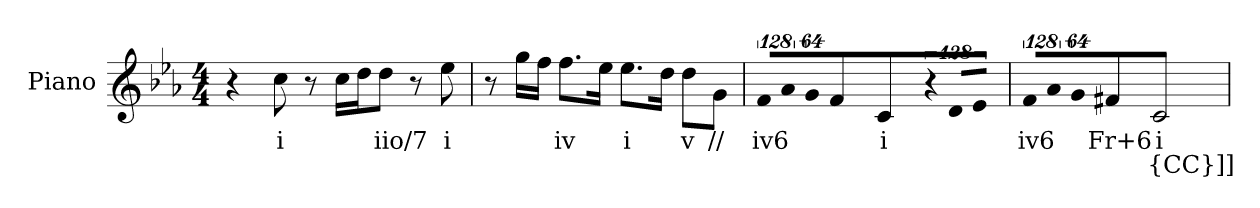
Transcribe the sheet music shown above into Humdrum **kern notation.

**kern	**text	**text
*part1	*part1	*part1
*staff1	*staff1	*staff1
*I"Piano	*	*
*I'Pno.	*	*
!!LO:PB:g=z
*clefG2	*	*
*k[b-e-a-]	*	*
*c:	*	*
*M4/4	*	*
*MM100	*	*
=1	=1	=1
!	!LO:LY:b:color=#000000	!LO:LY:b:color=#000000
4r	Cm:	Pedal: C
!	!LO:LY:b:color=#000000	!
8cci\	i	.
8r	.	.
16cci\LL	.	.
16ddi\J	.	.
!	!LO:LY:b:color=#000000	!
8ddi\J	iio/7	.
8r	.	.
!	!LO:LY:b:color=#000000	!
8ee-i\	i	.
=2	=2	=2
8r	.	.
16ggi\LL	.	.
16ffi\JJ	.	.
!	!LO:LY:b:color=#000000	!
8.ffi\L	iv	.
16ee-i\Jk	.	.
!	!LO:LY:b:color=#000000	!
8.ee-i\L	i	.
16ddi\Jk	.	.
!	!LO:LY:b:color=#000000	!
8ddi\L	v	.
!	!LO:LY:b:color=#000000	!
8gi\J	//	.
!!LO:LB:g=z
=3	=3	=3
!LO:N:vis=8	!	!
!	!LO:LY:b:color=#000000	!
1024%85fi/L	iv6	.
!LO:N:vis=8	!	!
1024%85a-i/	.	.
!LO:N:vis=8	!	!
512%43gi/J	.	.
4fi/	.	.
!	!LO:LY:b:color=#000000	!
4ci/	i	.
!LO:N:vis=8	!	!
1024%85r	.	.
!LO:N:vis=8	!	!
1024%85di/L	.	.
!LO:N:vis=8	!	!
512%43e-i/J	.	.
=4	=4	=4
!LO:N:vis=8	!	!
!	!LO:LY:b:color=#000000	!
1024%85fi/L	iv6	.
!LO:N:vis=8	!	!
1024%85a-i/	.	.
!LO:N:vis=8	!	!
512%43gi/J	.	.
!	!LO:LY:b:color=#000000	!
4f#Xi/	Fr+6	.
!	!LO:LY:b:color=#000000	!LO:LY:b:color=#000000
2ci/	i	{CC}]]
=	=	=
*-	*-	*-
